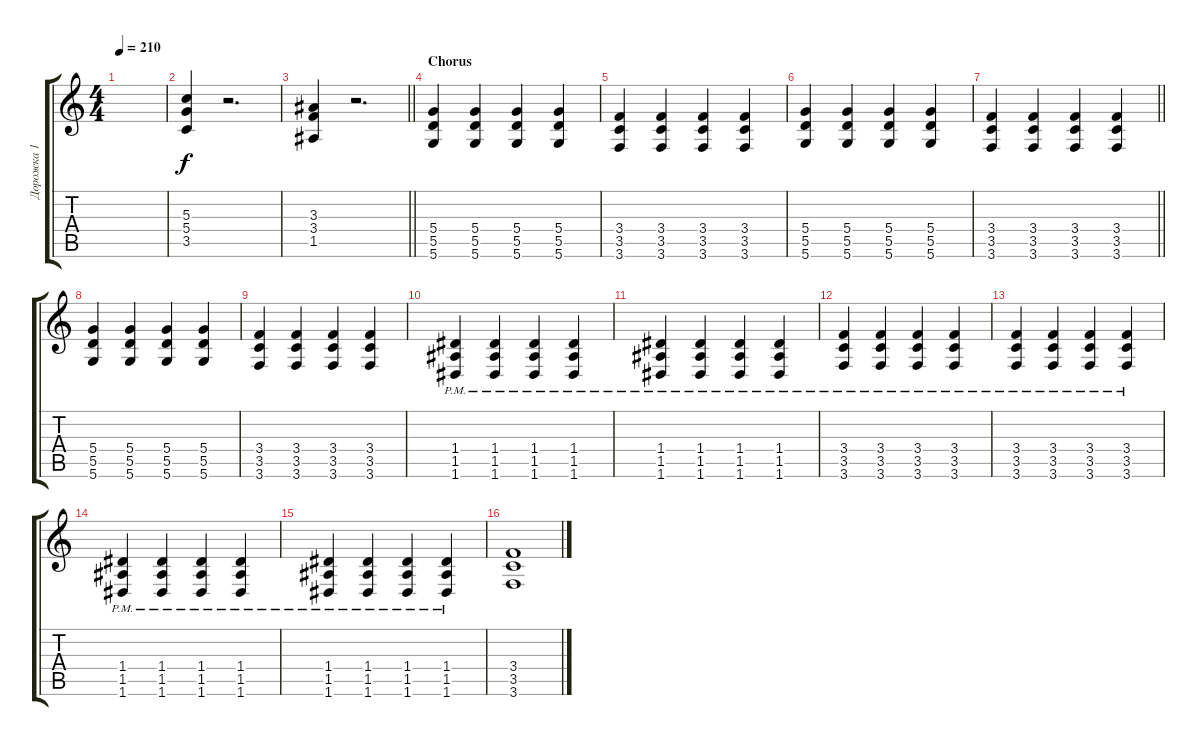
\track ("Дорожка 1" "Дорожка 1") {instrument distortionguitar}
\staff {score tabs}
\tuning (E4 B3 G3 D3 A2 D2) {hide}
\ts (4 4)
\tempo 210
\clef g2
\ks c
|
(5.3 5.4 3.5).4 r.2{d} |
\barLineRight lightlight
(3.3 3.4 1.5).4 r.2{d} |
\section ("" "Chorus")
(5.4 5.5 5.6).4 (5.4 5.5 5.6).4 (5.4 5.5 5.6).4 (5.4 5.5 5.6).4 |
(3.4 3.5 3.6).4 (3.4 3.5 3.6).4 (3.4 3.5 3.6).4 (3.4 3.5 3.6).4 |
(5.4 5.5 5.6).4 (5.4 5.5 5.6).4 (5.4 5.5 5.6).4 (5.4 5.5 5.6).4 |
\barLineRight lightlight
(3.4 3.5 3.6).4 (3.4 3.5 3.6).4 (3.4 3.5 3.6).4 (3.4 3.5 3.6).4 |
\section ("" "")
(5.4 5.5 5.6).4 (5.4 5.5 5.6).4 (5.4 5.5 5.6).4 (5.4 5.5 5.6).4 |
(3.4 3.5 3.6).4 (3.4 3.5 3.6).4 (3.4 3.5 3.6).4 (3.4 3.5 3.6).4 |
(1.4{pm} 1.5{pm} 1.6{pm}).4 (1.4{pm} 1.5{pm} 1.6{pm}).4 (1.4{pm} 1.5{pm} 1.6{pm}).4 (1.4{pm} 1.5{pm} 1.6{pm}).4 |
(1.4{pm} 1.5{pm} 1.6{pm}).4 (1.4{pm} 1.5{pm} 1.6{pm}).4 (1.4{pm} 1.5{pm} 1.6{pm}).4 (1.4{pm} 1.5{pm} 1.6{pm}).4 |
(3.4{pm} 3.5{pm} 3.6{pm}).4 (3.4{pm} 3.5{pm} 3.6{pm}).4 (3.4{pm} 3.5{pm} 3.6{pm}).4 (3.4{pm} 3.5{pm} 3.6{pm}).4 |
(3.4{pm} 3.5{pm} 3.6{pm}).4 (3.4{pm} 3.5{pm} 3.6{pm}).4 (3.4{pm} 3.5{pm} 3.6{pm}).4 (3.4{pm} 3.5{pm} 3.6{pm}).4 |
(1.4{pm} 1.5{pm} 1.6{pm}).4 (1.4{pm} 1.5{pm} 1.6{pm}).4 (1.4{pm} 1.5{pm} 1.6{pm}).4 (1.4{pm} 1.5{pm} 1.6{pm}).4 |
(1.4{pm} 1.5{pm} 1.6{pm}).4 (1.4{pm} 1.5{pm} 1.6{pm}).4 (1.4{pm} 1.5{pm} 1.6{pm}).4 (1.4{pm} 1.5{pm} 1.6{pm}).4 |
(3.4 3.5 3.6).1
